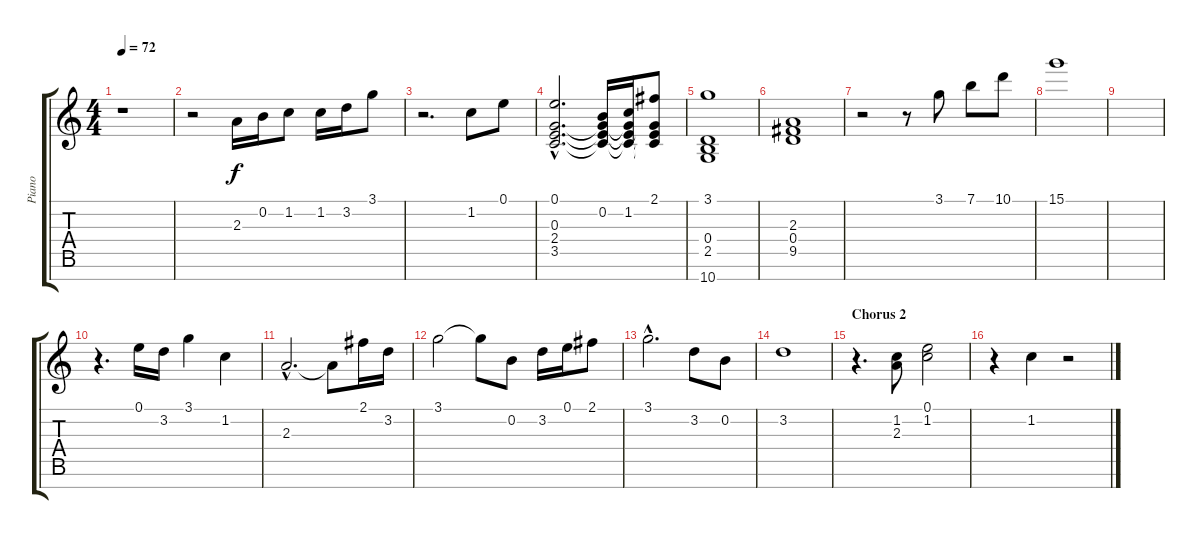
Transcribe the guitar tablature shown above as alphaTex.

\track ("Piano" "Piano") {instrument brightacousticpiano}
\staff {score tabs}
\tuning (E5 B4 G4 D4 A3 F2 A2) {hide}
\ts (4 4)
\tempo 72
\clef g2
\ks c
r.1{dy f} |
r.2 2.3.16 0.2.16 1.2.8 1.2.16 3.2.16 3.1.8 |
r.2{d} 1.2.8 0.1.8 |
(0.1{hac} 0.3{hac} 2.4{hac} 3.5{hac}).2{d} (0.2 0.3{t} 2.4{t} 3.5{t}).16 (1.2 0.3{t} 2.4{t} 3.5{t}).16 (2.1 0.3{t} 2.4{t} 3.5{t}).8 |
(3.1 0.4 2.5 10.7).1 |
(2.3 0.4 9.5).1 |
r.2 r.8 3.1.8 7.1.8 10.1.8 |
15.1.1 |
|
r.4{d} 0.1.16 3.2.16 3.1.4 1.2.4 |
2.3{hac}.2{d} 2.3{t}.8 2.1.16 3.2.16 |
3.1.2 3.1{t}.8 0.2.8 3.2.16 0.1.16 2.1.8 |
3.1{hac}.2{d} 3.2.8 0.2.8 |
3.2.1 |
\section ("" "Chorus 2")
r.4{d} (1.2 2.3).8 (0.1 1.2).2 |
r.4 1.2.4 r.2
